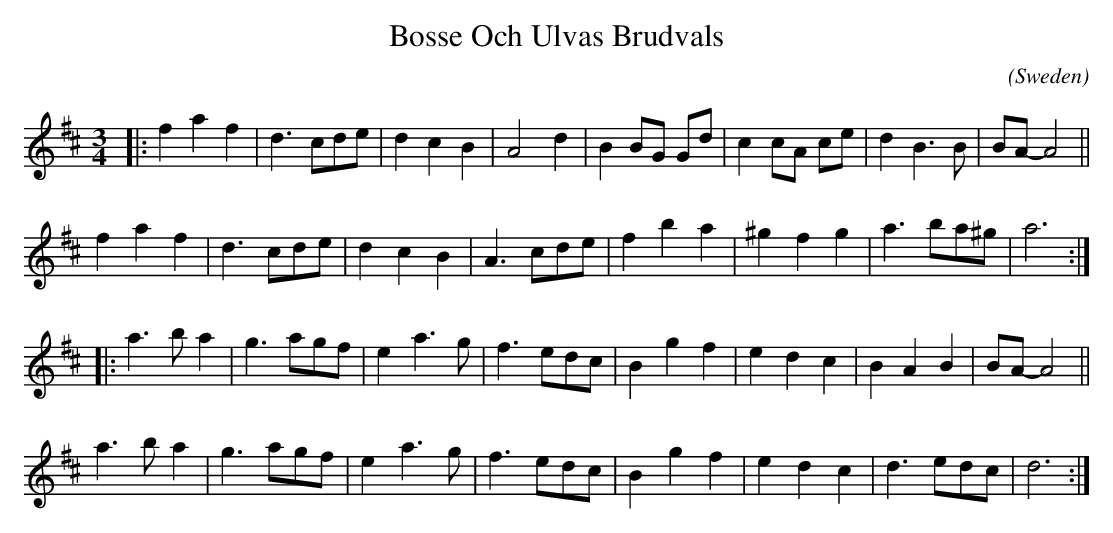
X:1
T: Bosse Och Ulvas Brudvals
C:
O: Sweden
M: 3/4
L: 1/8
K: D
|:\
f2 a2 f2 | d3 cde | d2 c2 B2 | A4 d2 | B2 BG Gd | c2 cA ce | d2 B3 B | BA- A4 ||
f2 a2 f2 | d3 cde | d2 c2 B2 | A3 cde | f2 b2 a2 | ^g2 f2 g2 | a3 ba^g | a6 :|
|:\
a3 b a2 | g3 agf | e2 a3 g | f3 edc | B2 g2 f2 | e2 d2 c2 | B2 A2 B2 | BA- A4 ||
a3 b a2 | g3 agf | e2 a3 g | f3 edc | B2 g2 f2 | e2 d2 c2 | d3 edc | d6 :|
